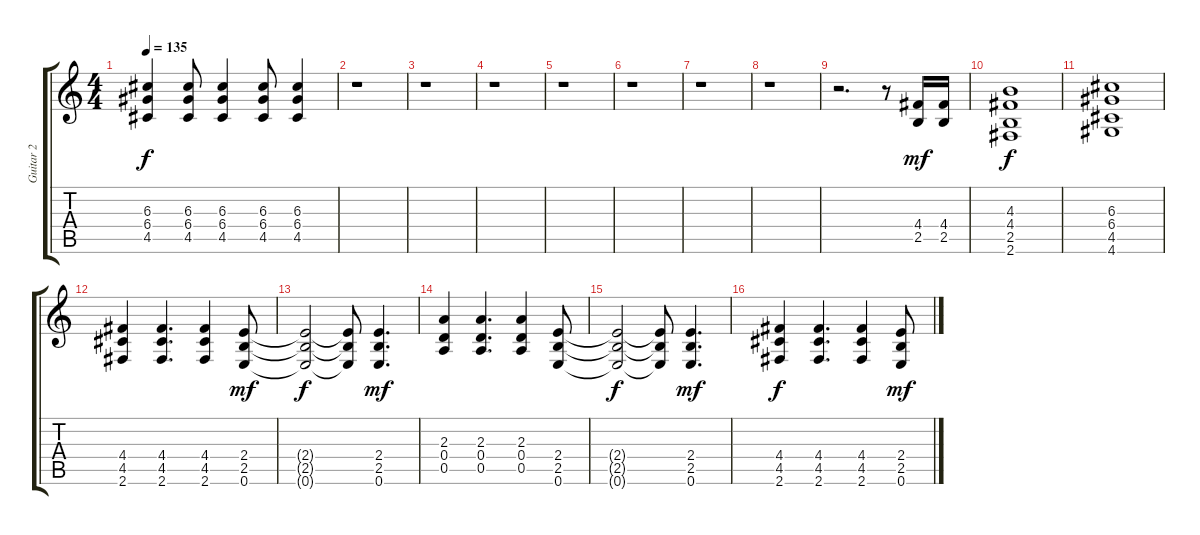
\track ("Guitar 2" "Guitar 2") {instrument distortionguitar}
\staff {score tabs}
\tuning (E4 B3 G3 D3 A2 E2) {hide}
\ts (4 4)
\tempo 135
\clef g2
\ks c
(6.3{t} 6.4{t} 4.5{t}).4{dy f} (6.3 6.4 4.5).8 (6.3 6.4 4.5).4 (6.3 6.4 4.5).8 (6.3 6.4 4.5).4 |
r.1 |
r.1 |
r.1 |
r.1 |
r.1 |
r.1 |
r.1 |
r.2{d} r.8 (4.4 2.5).16{dy mf} (4.4 2.5).16 |
(4.3 4.4 2.5 2.6).1{dy f} |
(6.3 6.4 4.5 4.6).1 |
(4.4 4.5 2.6).4 (4.4 4.5 2.6).4{d} (4.4 4.5 2.6).4 (2.4 2.5 0.6).8{dy mf} |
(2.4{t} 2.5{t} 0.6{t}).2{dy f} (2.4{t} 2.5{t} 0.6{t}).8 (2.4 2.5 0.6).4{d dy mf} |
(2.3 0.4 0.5).4 (2.3 0.4 0.5).4{d} (2.3 0.4 0.5).4 (2.4 2.5 0.6).8 |
(2.4{t} 2.5{t} 0.6{t}).2{dy f} (2.4{t} 2.5{t} 0.6{t}).8 (2.4 2.5 0.6).4{d dy mf} |
(4.4 4.5 2.6).4{dy f} (4.4 4.5 2.6).4{d} (4.4 4.5 2.6).4 (2.4 2.5 0.6).8{dy mf}
